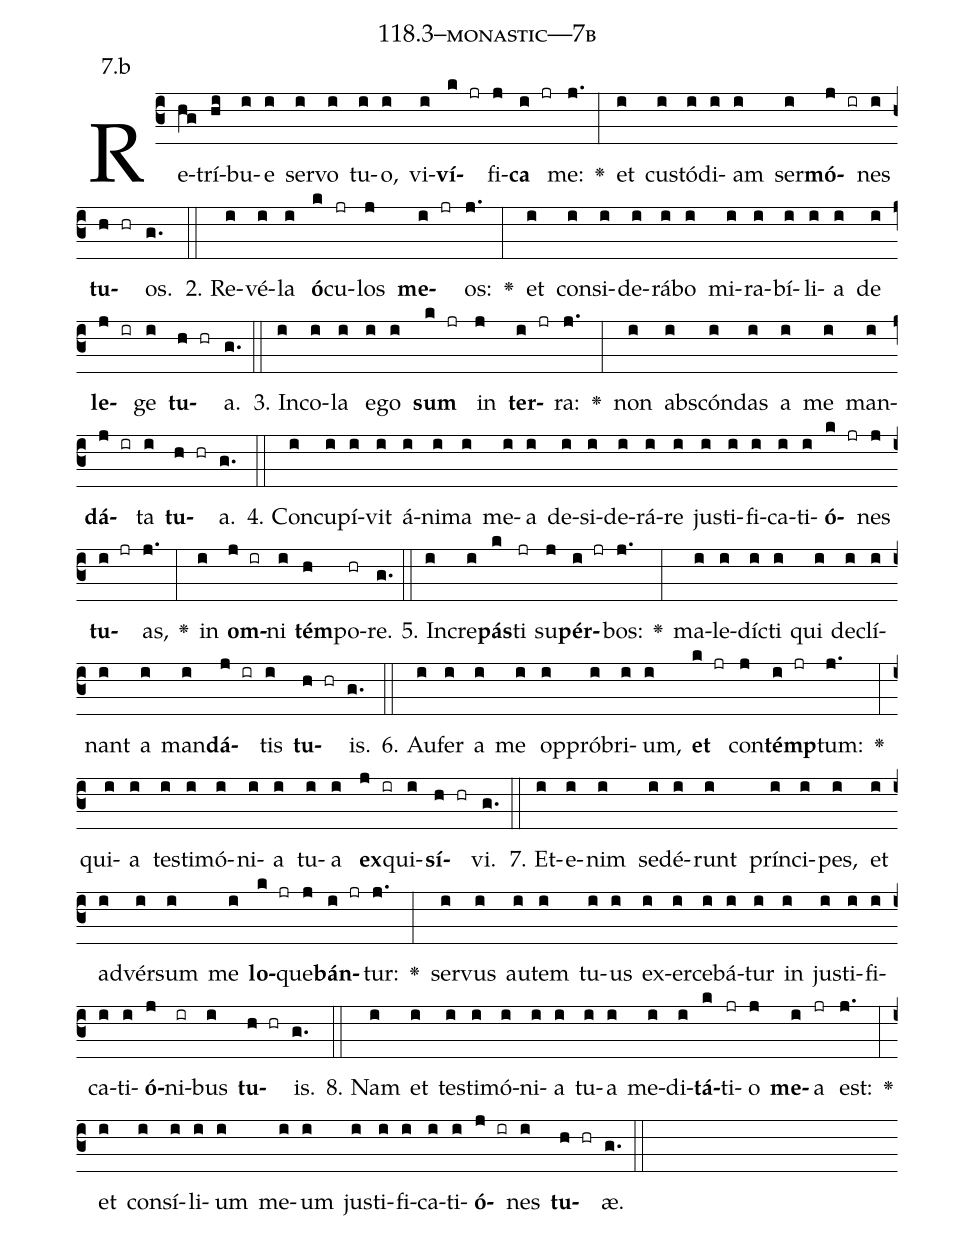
name: 118.3--monastic---7b;
annotation: 7.b;
%%
(c3)Re(hg)trí(hi)bu(i)e(i) ser(i)vo(i) tu(i)o,(i) vi(i)<b>ví</b>(k jr)fi(j)<b>ca</b>(i jr) me:(j.) <v>\greheightstar</v>(:) et(i) cus(i)tó(i)di(i)am(i) ser(i)<b>mó</b>(j ir)nes(i) <b>tu</b>(h hr)os.(g.) (::)
2. Re(i)vé(i)la(i) <b>ó</b>(k)cu(jr)los(j) <b>me</b>(i jr)os:(j.) <v>\greheightstar</v>(:) et(i) con(i)si(i)de(i)rá(i)bo(i) mi(i)ra(i)bí(i)li(i)a(i) de(i) <b>le</b>(j ir)ge(i) <b>tu</b>(h hr)a.(g.) (::)
3. In(i)co(i)la(i) e(i)go(i) <b>sum</b>(k jr) in(j) <b>ter</b>(i jr)ra:(j.) <v>\greheightstar</v>(:) non(i) abs(i)cón(i)das(i) a(i) me(i) man(i)<b>dá</b>(j ir)ta(i) <b>tu</b>(h hr)a.(g.) (::)
4. Con(i)cu(i)pí(i)vit(i) á(i)ni(i)ma(i) me(i)a(i) de(i)si(i)de(i)rá(i)re(i) jus(i)ti(i)fi(i)ca(i)ti(i)<b>ó</b>(k jr)nes(j) <b>tu</b>(i jr)as,(j.) <v>\greheightstar</v>(:) in(i) <b>om</b>(j ir)ni(i) <b>tém</b>(h)po(hr)re.(g.) (::)
5. In(i)cre(i)<b>pás</b>(k)ti(jr) su(j)<b>pér</b>(i jr)bos:(j.) <v>\greheightstar</v>(:) ma(i)le(i)díc(i)ti(i) qui(i) de(i)clí(i)nant(i) a(i) man(i)<b>dá</b>(j ir)tis(i) <b>tu</b>(h hr)is.(g.) (::)
6. Au(i)fer(i) a(i) me(i) op(i)pró(i)bri(i)um,(i) <b>et</b>(k jr) con(j)<b>témp</b>(i jr)tum:(j.) <v>\greheightstar</v>(:) qui(i)a(i) tes(i)ti(i)mó(i)ni(i)a(i) tu(i)a(i) <b>ex</b>(j ir)qui(i)<b>sí</b>(h hr)vi.(g.) (::)
7. Et(i)e(i)nim(i) se(i)dé(i)runt(i) prín(i)ci(i)pes,(i) et(i) ad(i)vér(i)sum(i) me(i) <b>lo</b>(k jr)que(j)<b>bán</b>(i jr)tur:(j.) <v>\greheightstar</v>(:) ser(i)vus(i) au(i)tem(i) tu(i)us(i) ex(i)er(i)ce(i)bá(i)tur(i) in(i) jus(i)ti(i)fi(i)ca(i)ti(i)<b>ó</b>(j)ni(ir)bus(i) <b>tu</b>(h hr)is.(g.) (::)
8. Nam(i) et(i) tes(i)ti(i)mó(i)ni(i)a(i) tu(i)a(i) me(i)di(i)<b>tá</b>(k)ti(jr)o(j) <b>me</b>(i)a(jr) est:(j.) <v>\greheightstar</v>(:) et(i) con(i)sí(i)li(i)um(i) me(i)um(i) jus(i)ti(i)fi(i)ca(i)ti(i)<b>ó</b>(j ir)nes(i) <b>tu</b>(h hr)æ.(g.) (::)
